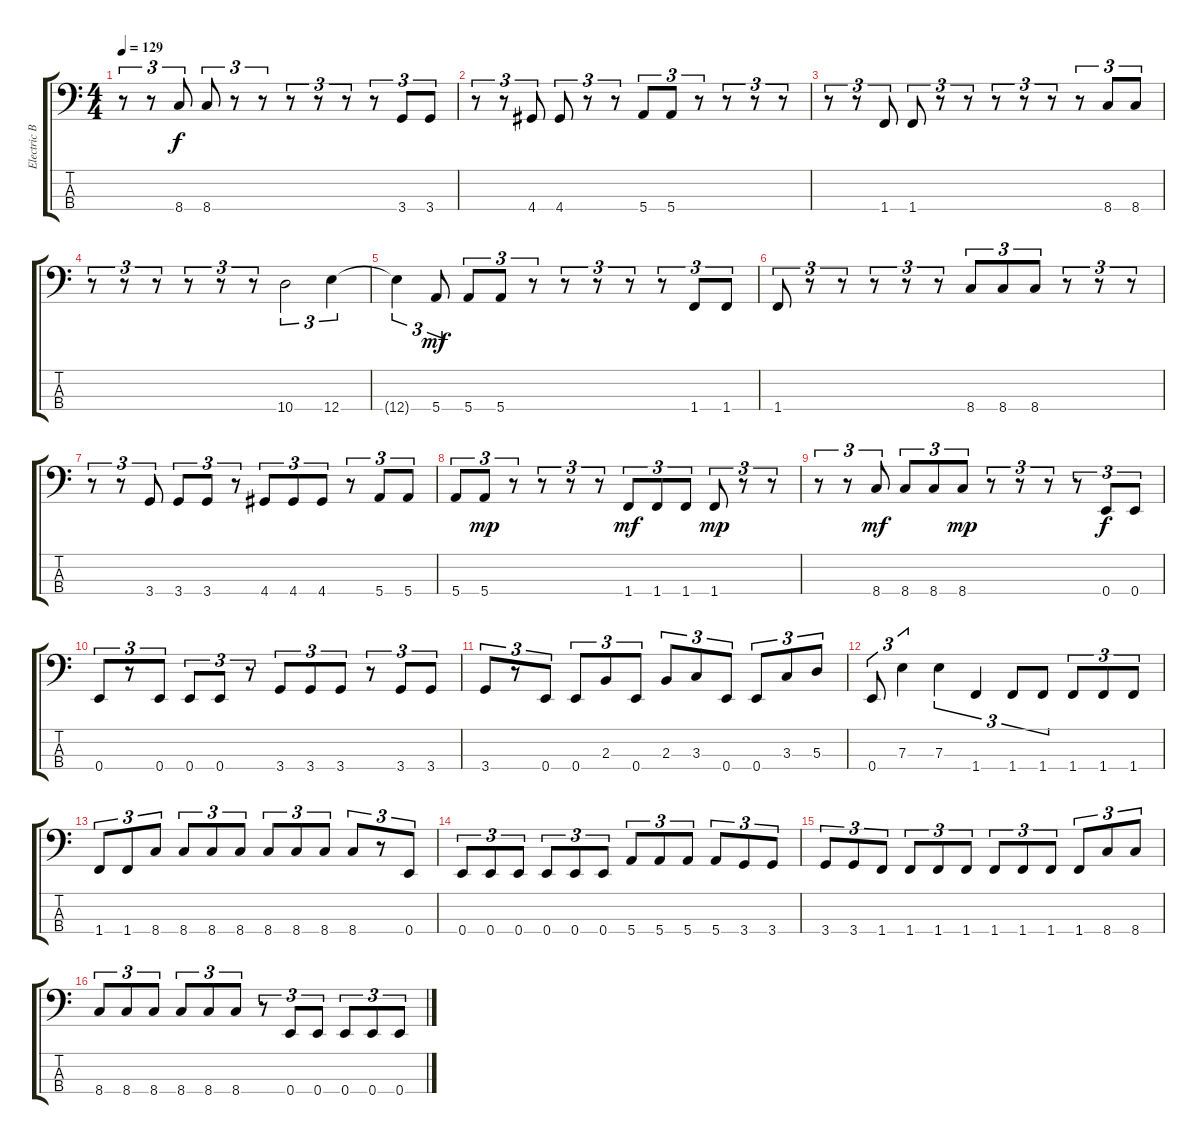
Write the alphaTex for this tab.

\track ("Electric Bass" "Electric B") {instrument electricbassfinger}
\staff {score tabs}
\tuning (G2 D2 A1 E1) {hide}
\ts (4 4)
\tempo 129
\clef f4
\ks c
r.8{tu (3 2) dy f} r.8{tu (3 2)} 8.4.8{tu (3 2)} 8.4.8{tu (3 2)} r.8{tu (3 2)} r.8{tu (3 2)} r.8{tu (3 2)} r.8{tu (3 2)} r.8{tu (3 2)} r.8{tu (3 2)} 3.4.8{tu (3 2)} 3.4.8{tu (3 2)} |
r.8{tu (3 2)} r.8{tu (3 2)} 4.4.8{tu (3 2)} 4.4.8{tu (3 2)} r.8{tu (3 2)} r.8{tu (3 2)} 5.4.8{tu (3 2)} 5.4.8{tu (3 2)} r.8{tu (3 2)} r.8{tu (3 2)} r.8{tu (3 2)} r.8{tu (3 2)} |
r.8{tu (3 2)} r.8{tu (3 2)} 1.4.8{tu (3 2)} 1.4.8{tu (3 2)} r.8{tu (3 2)} r.8{tu (3 2)} r.8{tu (3 2)} r.8{tu (3 2)} r.8{tu (3 2)} r.8{tu (3 2)} 8.4.8{tu (3 2)} 8.4.8{tu (3 2)} |
r.8{tu (3 2)} r.8{tu (3 2)} r.8{tu (3 2)} r.8{tu (3 2)} r.8{tu (3 2)} r.8{tu (3 2)} 10.4.2{tu (3 2)} 12.4.4{tu (3 2)} |
12.4{t}.4{tu (3 2)} 5.4.8{tu (3 2) dy mf} 5.4.8{tu (3 2)} 5.4.8{tu (3 2)} r.8{tu (3 2)} r.8{tu (3 2)} r.8{tu (3 2)} r.8{tu (3 2)} r.8{tu (3 2)} 1.4.8{tu (3 2)} 1.4.8{tu (3 2)} |
1.4.8{tu (3 2)} r.8{tu (3 2)} r.8{tu (3 2)} r.8{tu (3 2)} r.8{tu (3 2)} r.8{tu (3 2)} 8.4.8{tu (3 2)} 8.4.8{tu (3 2)} 8.4.8{tu (3 2)} r.8{tu (3 2)} r.8{tu (3 2)} r.8{tu (3 2)} |
r.8{tu (3 2)} r.8{tu (3 2)} 3.4.8{tu (3 2)} 3.4.8{tu (3 2)} 3.4.8{tu (3 2)} r.8{tu (3 2)} 4.4.8{tu (3 2)} 4.4.8{tu (3 2)} 4.4.8{tu (3 2)} r.8{tu (3 2)} 5.4.8{tu (3 2)} 5.4.8{tu (3 2)} |
5.4.8{tu (3 2)} 5.4.8{tu (3 2) dy mp} r.8{tu (3 2)} r.8{tu (3 2)} r.8{tu (3 2)} r.8{tu (3 2)} 1.4.8{tu (3 2) dy mf} 1.4.8{tu (3 2)} 1.4.8{tu (3 2)} 1.4.8{tu (3 2) dy mp} r.8{tu (3 2)} r.8{tu (3 2)} |
r.8{tu (3 2)} r.8{tu (3 2)} 8.4.8{tu (3 2) dy mf} 8.4.8{tu (3 2)} 8.4.8{tu (3 2)} 8.4.8{tu (3 2) dy mp} r.8{tu (3 2)} r.8{tu (3 2)} r.8{tu (3 2)} r.8{tu (3 2)} 0.4.8{tu (3 2) dy f} 0.4.8{tu (3 2)} |
0.4.8{tu (3 2)} r.8{tu (3 2)} 0.4.8{tu (3 2)} 0.4.8{tu (3 2)} 0.4.8{tu (3 2)} r.8{tu (3 2)} 3.4.8{tu (3 2)} 3.4.8{tu (3 2)} 3.4.8{tu (3 2)} r.8{tu (3 2)} 3.4.8{tu (3 2)} 3.4.8{tu (3 2)} |
3.4.8{tu (3 2)} r.8{tu (3 2)} 0.4.8{tu (3 2)} 0.4.8{tu (3 2)} 2.3.8{tu (3 2)} 0.4.8{tu (3 2)} 2.3.8{tu (3 2)} 3.3.8{tu (3 2)} 0.4.8{tu (3 2)} 0.4.8{tu (3 2)} 3.3.8{tu (3 2)} 5.3.8{tu (3 2)} |
0.4.8{tu (3 2)} 7.3.4{tu (3 2)} 7.3.4{tu (3 2)} 1.4.4{tu (3 2)} 1.4.8{tu (3 2)} 1.4.8{tu (3 2)} 1.4.8{tu (3 2)} 1.4.8{tu (3 2)} 1.4.8{tu (3 2)} |
1.4.8{tu (3 2)} 1.4.8{tu (3 2)} 8.4.8{tu (3 2)} 8.4.8{tu (3 2)} 8.4.8{tu (3 2)} 8.4.8{tu (3 2)} 8.4.8{tu (3 2)} 8.4.8{tu (3 2)} 8.4.8{tu (3 2)} 8.4.8{tu (3 2)} r.8{tu (3 2)} 0.4.8{tu (3 2)} |
0.4.8{tu (3 2)} 0.4.8{tu (3 2)} 0.4.8{tu (3 2)} 0.4.8{tu (3 2)} 0.4.8{tu (3 2)} 0.4.8{tu (3 2)} 5.4.8{tu (3 2)} 5.4.8{tu (3 2)} 5.4.8{tu (3 2)} 5.4.8{tu (3 2)} 3.4.8{tu (3 2)} 3.4.8{tu (3 2)} |
3.4.8{tu (3 2)} 3.4.8{tu (3 2)} 1.4.8{tu (3 2)} 1.4.8{tu (3 2)} 1.4.8{tu (3 2)} 1.4.8{tu (3 2)} 1.4.8{tu (3 2)} 1.4.8{tu (3 2)} 1.4.8{tu (3 2)} 1.4.8{tu (3 2)} 8.4.8{tu (3 2)} 8.4.8{tu (3 2)} |
8.4.8{tu (3 2)} 8.4.8{tu (3 2)} 8.4.8{tu (3 2)} 8.4.8{tu (3 2)} 8.4.8{tu (3 2)} 8.4.8{tu (3 2)} r.8{tu (3 2)} 0.4.8{tu (3 2)} 0.4.8{tu (3 2)} 0.4.8{tu (3 2)} 0.4.8{tu (3 2)} 0.4.8{tu (3 2)}
